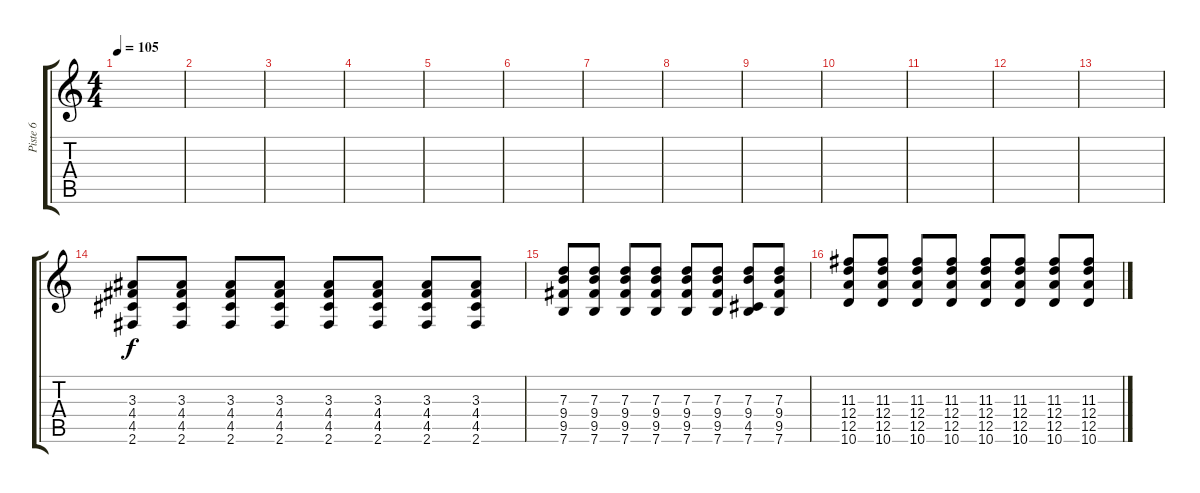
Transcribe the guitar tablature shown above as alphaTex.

\track ("Piste 6" "Piste 6") {instrument synthbass1}
\staff {score tabs}
\tuning (E4 B3 G3 D3 A2 E2) {hide}
\ts (4 4)
\tempo 105
\clef g2
\ks c
|
|
|
|
|
|
|
|
|
|
|
|
|
(3.3 4.4 4.5 2.6).8{dy f} (3.3 4.4 4.5 2.6).8 (3.3 4.4 4.5 2.6).8 (3.3 4.4 4.5 2.6).8 (3.3 4.4 4.5 2.6).8 (3.3 4.4 4.5 2.6).8 (3.3 4.4 4.5 2.6).8 (3.3 4.4 4.5 2.6).8 |
(7.3 9.4 9.5 7.6).8 (7.3 9.4 9.5 7.6).8 (7.3 9.4 9.5 7.6).8 (7.3 9.4 9.5 7.6).8 (7.3 9.4 9.5 7.6).8 (7.3 9.4 9.5 7.6).8 (7.3 9.4 4.5 7.6).8 (7.3 9.4 9.5 7.6).8 |
(11.3 12.4 12.5 10.6).8 (11.3 12.4 12.5 10.6).8 (11.3 12.4 12.5 10.6).8 (11.3 12.4 12.5 10.6).8 (11.3 12.4 12.5 10.6).8 (11.3 12.4 12.5 10.6).8 (11.3 12.4 12.5 10.6).8 (11.3 12.4 12.5 10.6).8
